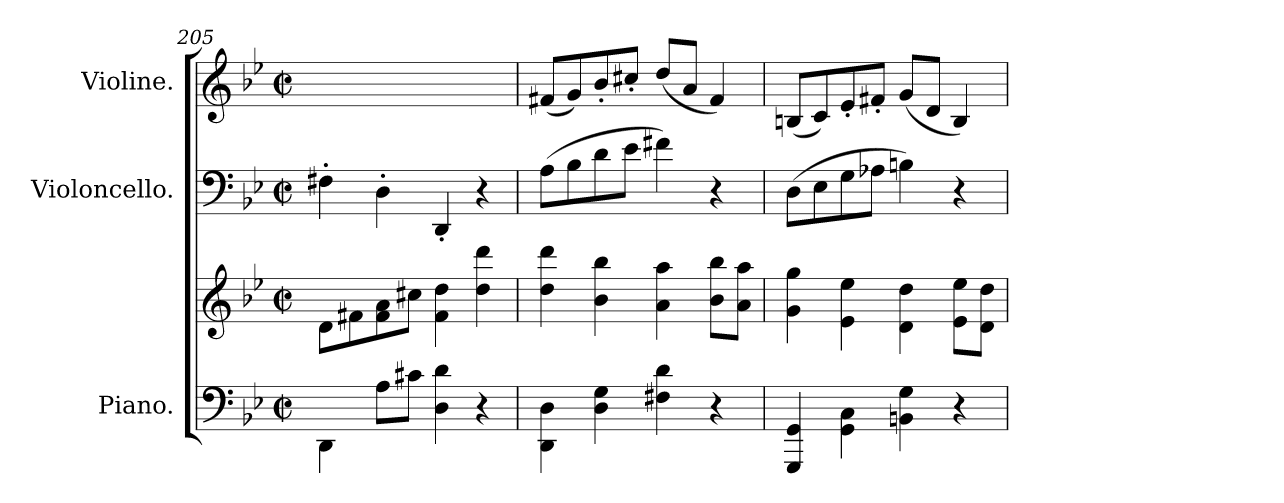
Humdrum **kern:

**kern	**kern	**kern	**kern
*part3	*part3	*part2	*part1
*staff4	*staff3	*staff2	*staff1
*I"Piano.	*	*I"Violoncello.	*I"Violine.
*	*	*I'vlc	*I'vl
*clefF4	*clefG2	*clefF4	*clefG2
*k[b-e-]	*k[b-e-]	*k[b-e-]	*k[b-e-]
*g:	*g:	*g:	*g:
*M2/2	*M2/2	*M2/2	*M2/2
*met(c|)	*met(c|)	*met(c|)	*met(c|)
=205	=205	=205	=205
4DD\	8d\L	4F#X'\	1ryy
.	8f#X\	.	.
8A\L	8f#\ 8a\	4D'\	.
8c#X\J	8cc#X\J	.	.
4D\ 4d\	4f#\ 4dd\	4DD'/	.
4r	4dd\ 4ddd\	4r	.
=206	=206	=206	=206
4DD\ 4D\	4dd\ 4ddd\	(8A\L	(8f#X/L
.	.	8B-\	8g/)
4D\ 4G\	4b-\ 4bb-\	8d\	8b-'/
.	.	8e-\J	8cc#X'/J
4F#X\ 4d\	4a\ 4aa\	4f#X\)	(8dd/L
.	.	.	8a/J
4r	8b-\ 8bb-\L	4r	4f#/)
.	8a\ 8aa\J	.	.
=207	=207	=207	=207
4GGG/ 4GG/	4g\ 4gg\	(8D\L	(8Bn/L
.	.	8E-\	8c/)
4GG\ 4C\	4e-\ 4ee-\	8G\	8e-'/
.	.	8A-X\J	8f#X'/J
4BBn\ 4G\	4d\ 4dd\	4Bn\)	(8g/L
.	.	.	8d/J
4r	8e-\ 8ee-\L	4r	4B/)
.	8d\ 8dd\J	.	.
=	=	=	=
*-	*-	*-	*-
